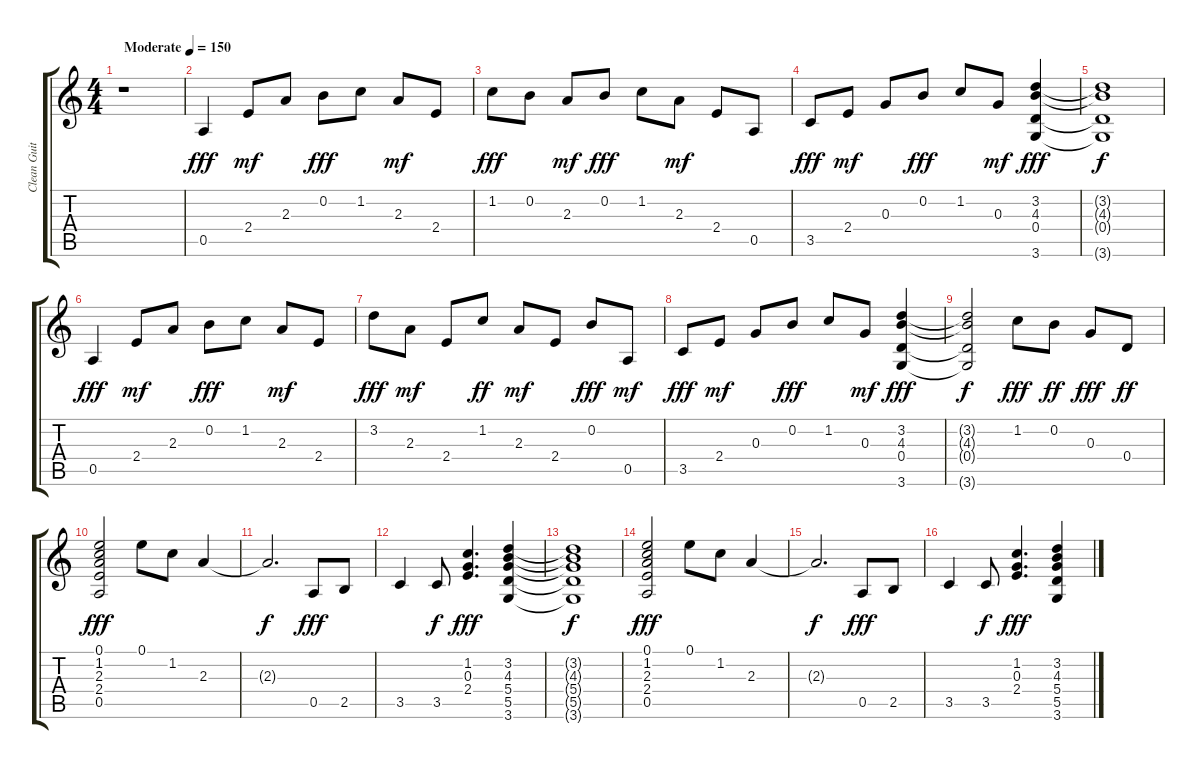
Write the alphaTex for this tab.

\track ("Clean Guitar" "Clean Guit") {instrument electricguitarclean}
\staff {score tabs}
\tuning (E4 B3 G3 D3 A2 E2) {hide}
\ts (4 4)
\tempo (150 "Moderate")
\clef g2
\ks c
r.1{dy fff instrument electricguitarclean} |
0.5.4 2.4.8{dy mf} 2.3.8 0.2.8{dy fff} 1.2.8 2.3.8{dy mf} 2.4.8 |
1.2.8{dy fff} 0.2.8 2.3.8{dy mf} 0.2.8{dy fff} 1.2.8 2.3.8{dy mf} 2.4.8 0.5.8 |
3.5.8{dy fff} 2.4.8{dy mf} 0.3.8 0.2.8{dy fff} 1.2.8 0.3.8{dy mf} (3.2 4.3 0.4 3.6).4{dy fff} |
(3.2{t} 4.3{t} 0.4{t} 3.6{t}).1{dy f} |
0.5.4{dy fff} 2.4.8{dy mf} 2.3.8 0.2.8{dy fff} 1.2.8 2.3.8{dy mf} 2.4.8 |
3.2.8{dy fff} 2.3.8{dy mf} 2.4.8 1.2.8{dy ff} 2.3.8{dy mf} 2.4.8 0.2.8{dy fff} 0.5.8{dy mf} |
3.5.8{dy fff} 2.4.8{dy mf} 0.3.8 0.2.8{dy fff} 1.2.8 0.3.8{dy mf} (3.2 4.3 0.4 3.6).4{dy fff} |
(3.2{t} 4.3{t} 0.4{t} 3.6{t}).2{dy f} 1.2.8{dy fff} 0.2.8{dy ff} 0.3.8{dy fff} 0.4.8{dy ff} |
(0.1 1.2 2.3 2.4 0.5).2{dy fff} 0.1.8 1.2.8 2.3.4 |
2.3{t}.2{d dy f} 0.5.8{dy fff} 2.5.8 |
3.5.4 3.5.8{dy f} (1.2 0.3 2.4).4{d dy fff} (3.2 4.3 5.4 5.5 3.6).4 |
(3.2{t} 4.3{t} 5.4{t} 5.5{t} 3.6{t}).1{dy f} |
(0.1 1.2 2.3 2.4 0.5).2{dy fff} 0.1.8 1.2.8 2.3.4 |
2.3{t}.2{d dy f} 0.5.8{dy fff} 2.5.8 |
3.5.4 3.5.8{dy f} (1.2 0.3 2.4).4{d dy fff} (3.2 4.3 5.4 5.5 3.6).4
